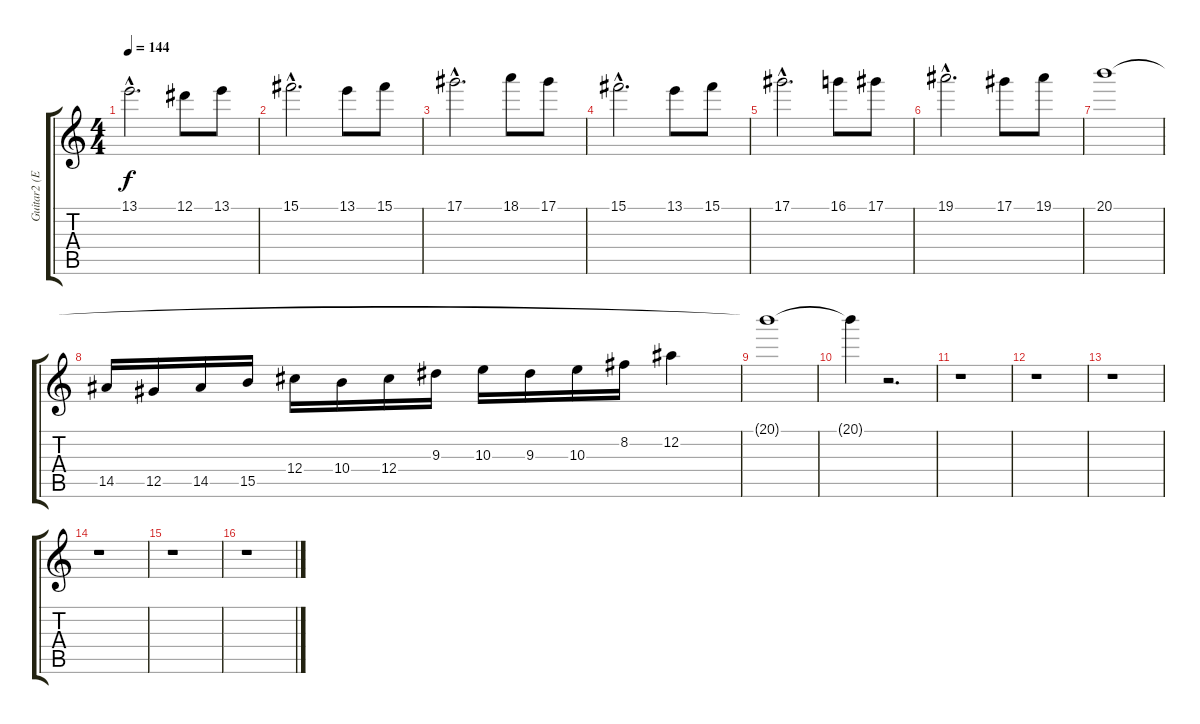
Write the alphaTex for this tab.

\track ("Guitar2 (Eb-tuning)" "Guitar2 (E") {instrument distortionguitar}
\staff {score tabs}
\tuning (Eb4 Bb3 Gb3 Db3 Ab2 Eb2) {hide}
\ts (4 4)
\tempo 144
\clef g2
\ks c
13.1{hac}.2{d dy f} 12.1.8 13.1.8 |
15.1{hac}.2{d} 13.1.8 15.1.8 |
17.1{hac}.2{d} 18.1.8 17.1.8 |
15.1{hac}.2{d} 13.1.8 15.1.8 |
17.1{hac}.2{d} 16.1.8 17.1.8 |
19.1{hac}.2{d} 17.1.8 19.1.8 |
20.1.1 |
14.5.16 12.5.16 14.5.16 15.5.16 12.4.16 10.4.16 12.4.16 9.3.16 10.3.16 9.3.16 10.3.16 8.2.16 12.2.4 |
20.1{t}.1 |
20.1{t}.4 r.2{d} |
r.1 |
r.1 |
r.1 |
r.1 |
r.1 |
r.1
